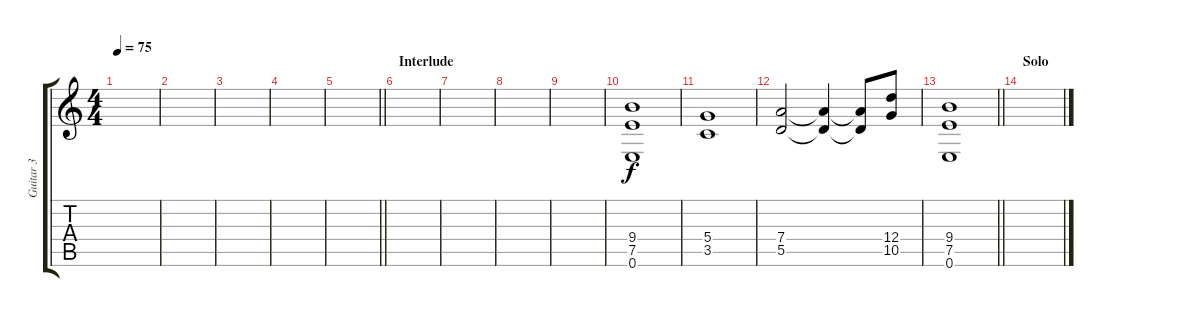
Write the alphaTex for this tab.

\track ("Guitar 3" "Guitar 3") {instrument distortionguitar}
\staff {score tabs}
\tuning (E4 B3 G3 D3 A2 E2) {hide}
\ts (4 4)
\tempo 75
\clef g2
\ks c
|
|
|
|
\barLineRight lightlight
|
\section ("" "Interlude")
|
|
|
|
(9.4 7.5 0.6).1 |
(5.4 3.5).1 |
(7.4 5.5).2 (7.4{t} 5.5{t}).4 (7.4{t} 5.5{t}).8 (12.4 10.5).8 |
\barLineRight lightlight
(9.4 7.5 0.6).1 |
\section ("" "Solo")
